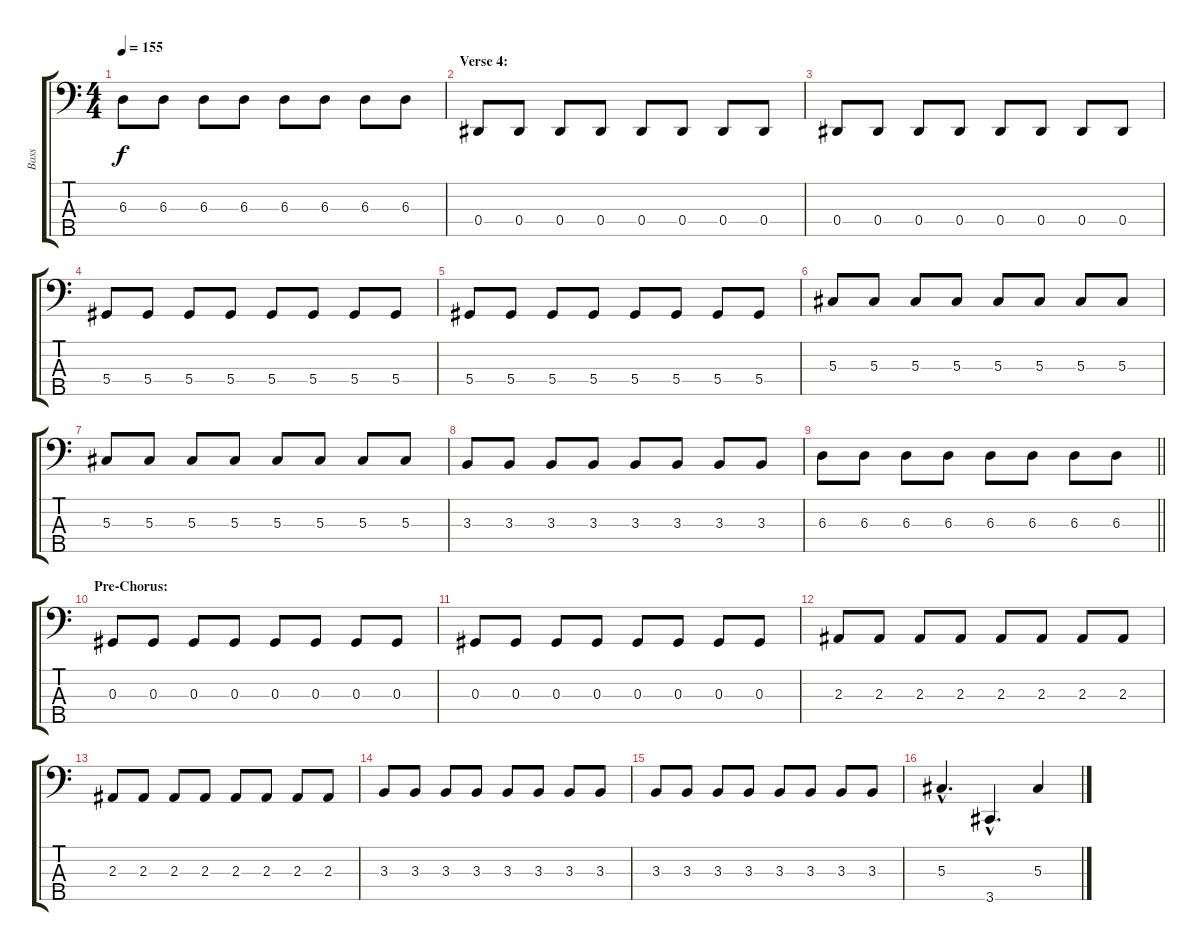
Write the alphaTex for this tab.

\track ("Bass" "Bass") {instrument electricbasspick}
\staff {score tabs}
\tuning (Gb2 Db2 Ab1 Eb1 Bb0) {hide}
\ts (4 4)
\tempo 155
\clef f4
\ks c
6.3.8{dy f} 6.3.8 6.3.8 6.3.8 6.3.8 6.3.8 6.3.8 6.3.8 |
\section ("" "Verse 4:")
0.4.8 0.4.8 0.4.8 0.4.8 0.4.8 0.4.8 0.4.8 0.4.8 |
0.4.8 0.4.8 0.4.8 0.4.8 0.4.8 0.4.8 0.4.8 0.4.8 |
5.4.8 5.4.8 5.4.8 5.4.8 5.4.8 5.4.8 5.4.8 5.4.8 |
5.4.8 5.4.8 5.4.8 5.4.8 5.4.8 5.4.8 5.4.8 5.4.8 |
5.3.8 5.3.8 5.3.8 5.3.8 5.3.8 5.3.8 5.3.8 5.3.8 |
5.3.8 5.3.8 5.3.8 5.3.8 5.3.8 5.3.8 5.3.8 5.3.8 |
3.3.8 3.3.8 3.3.8 3.3.8 3.3.8 3.3.8 3.3.8 3.3.8 |
\barLineRight lightlight
6.3.8 6.3.8 6.3.8 6.3.8 6.3.8 6.3.8 6.3.8 6.3.8 |
\section ("" "Pre-Chorus:")
0.3.8 0.3.8 0.3.8 0.3.8 0.3.8 0.3.8 0.3.8 0.3.8 |
0.3.8 0.3.8 0.3.8 0.3.8 0.3.8 0.3.8 0.3.8 0.3.8 |
2.3.8 2.3.8 2.3.8 2.3.8 2.3.8 2.3.8 2.3.8 2.3.8 |
2.3.8 2.3.8 2.3.8 2.3.8 2.3.8 2.3.8 2.3.8 2.3.8 |
3.3.8 3.3.8 3.3.8 3.3.8 3.3.8 3.3.8 3.3.8 3.3.8 |
3.3.8 3.3.8 3.3.8 3.3.8 3.3.8 3.3.8 3.3.8 3.3.8 |
5.3{hac}.4{d} 3.5{hac}.4{d} 5.3.4
